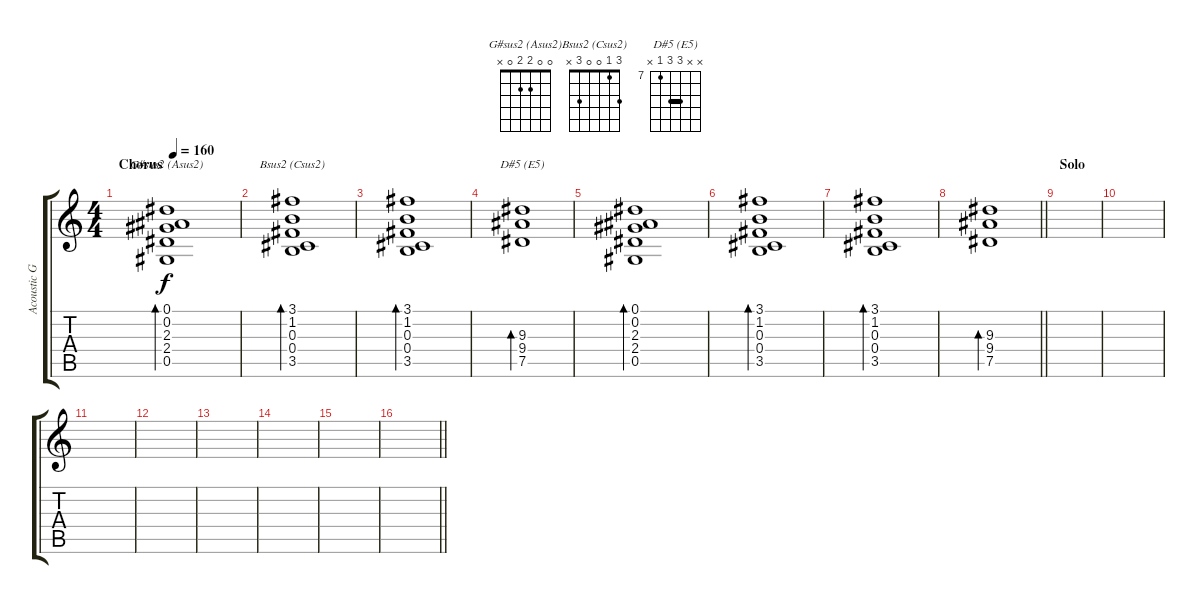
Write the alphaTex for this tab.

\track ("Acoustic Guitar" "Acoustic G") {instrument acousticguitarsteel}
\staff {score tabs}
\tuning (Eb4 Bb3 Gb3 Db3 Ab2 Eb2) {hide}
\chord ("G#sus2 (Asus2)" 0 0 2 2 0 x)
\chord ("Bsus2 (Csus2)" 3 1 0 0 3 x)
\chord ("D#5 (E5)" x x 9 9 7 x) {firstfret 7 barre 9}
\ts (4 4)
\section ("" "Chorus")
\tempo 160
\clef g2
\ks c
(0.1 0.2 2.3 2.4 0.5).1{bd 60 ch "G#sus2 (Asus2)" dy f} |
(3.1 1.2 0.3 0.4 3.5).1{bd 60 ch "Bsus2 (Csus2)"} |
(3.1 1.2 0.3 0.4 3.5).1{bd 60} |
(9.3 9.4 7.5).1{bd 60 ch "D#5 (E5)"} |
(0.1 0.2 2.3 2.4 0.5).1{bd 60} |
(3.1 1.2 0.3 0.4 3.5).1{bd 60} |
(3.1 1.2 0.3 0.4 3.5).1{bd 60} |
\barLineRight lightlight
(9.3 9.4 7.5).1{bd 60} |
\section ("" "Solo")
|
|
|
|
|
|
|
\barLineRight lightlight
